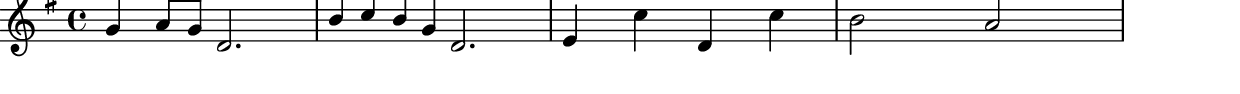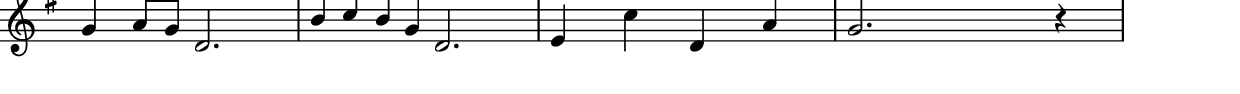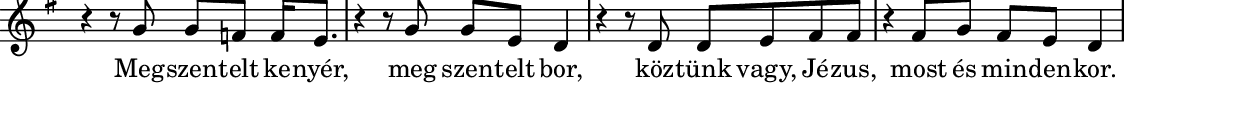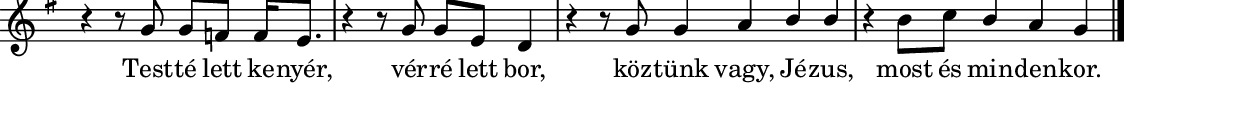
% MusicXML to Lilypond converter by Kovi

szovegAAA = \lyricmode {   \skip 4  \skip 4  \skip 4  \skip 4  \skip 4  \skip 4  \skip 4  \skip 4  \skip 4  \skip 4  \skip 4  \skip 4  \skip 4  \skip 4  \skip 4  \skip 4  \skip 4  \skip 4  \skip 4  \skip 4  \skip 4  \skip 4  \skip 4  \skip 4  \skip 4  \skip 4  \skip 4  \skip 4  \skip 4 "Meg" -- "szen" -- "telt" "ke" -- "nyér," "meg" "szen" -- "telt" "bor," "köz" -- "tünk" "vagy," "Jé" -- "zus," "most" "és" "min" -- "den" -- "kor." "Test" -- "té" "lett" "ke" -- "nyér," "vér" -- "ré" "lett" "bor," "köz" -- "tünk" "vagy," "Jé" -- "zus," "most" "és" "min" -- "den" -- "kor."  }

% Analyzing...
% 1 parts
% 1 Staff
% forceBassClefActive = 
melody = {
% 82 notes in the part
% 1 voices

\new Staff
\new Voice {
% 82 notes
% 16 mesaures

% Measure 1
\clef "treble"
\key g \major
\time 4/4 
g'8 a'16 g'16 d'2. 
% Measure 2
b'16 c''16 b'16 g'16 d'2. 
% Measure 3
e'4 c''4 d'4 c''4 
% Measure 4
b'2 a'2 
% Measure 5
\break
g'8 a'16 g'16 d'2. 
% Measure 6
b'16 c''16 b'16 g'16 d'2. 
% Measure 7
e'4 c''4 d'4 a'4 
% Measure 8
g'2. r4 
% Measure 9
\break
r4 r8 g'8 g'8 f'8 f'16 e'8. 
% Measure 10
r4 r8 g'8 g'8 e'8 d'4 
% Measure 11
r4 r8 d'8 d'8 e'8 fis'8 fis'8 
% Measure 12
r4 fis'8 g'8 fis'8 e'8 d'4 
% Measure 13
\break
r4 r8 g'8 g'8 f'8 f'16 e'8. 
% Measure 14
r4 r8 g'8 g'8 e'8 d'4 
% Measure 15
r4 r8 g'8 g'8 a'8 b'8 b'8 
% Measure 16
r4 b'8 c''8 b'8 a'8 g'4 \bar "|." 
} % voice
\addlyrics { \szovegAAA }

} % melody


harmonies = \chordmode {
% 17 chords
\germanChords
g4 s4 s4 s4 s4 s4 s4 s4 c4 s4 d4 s4 g4 s4 d4 s4 g4 s4 s4 s4 s4 s4 s4 s4 c4 s4 d4 s4 g4 s4 s4 s4 s4 s4 s4 c4 s4 s4 s4 g4 s4 s4 s4 d4 s4 s4 s4 g4 s4 s4 s4 c4 s4 s4 s4 g4 s4 s4 s4 d4 s4 s4 s4 g4
}

\include "../../definitions.ly"
